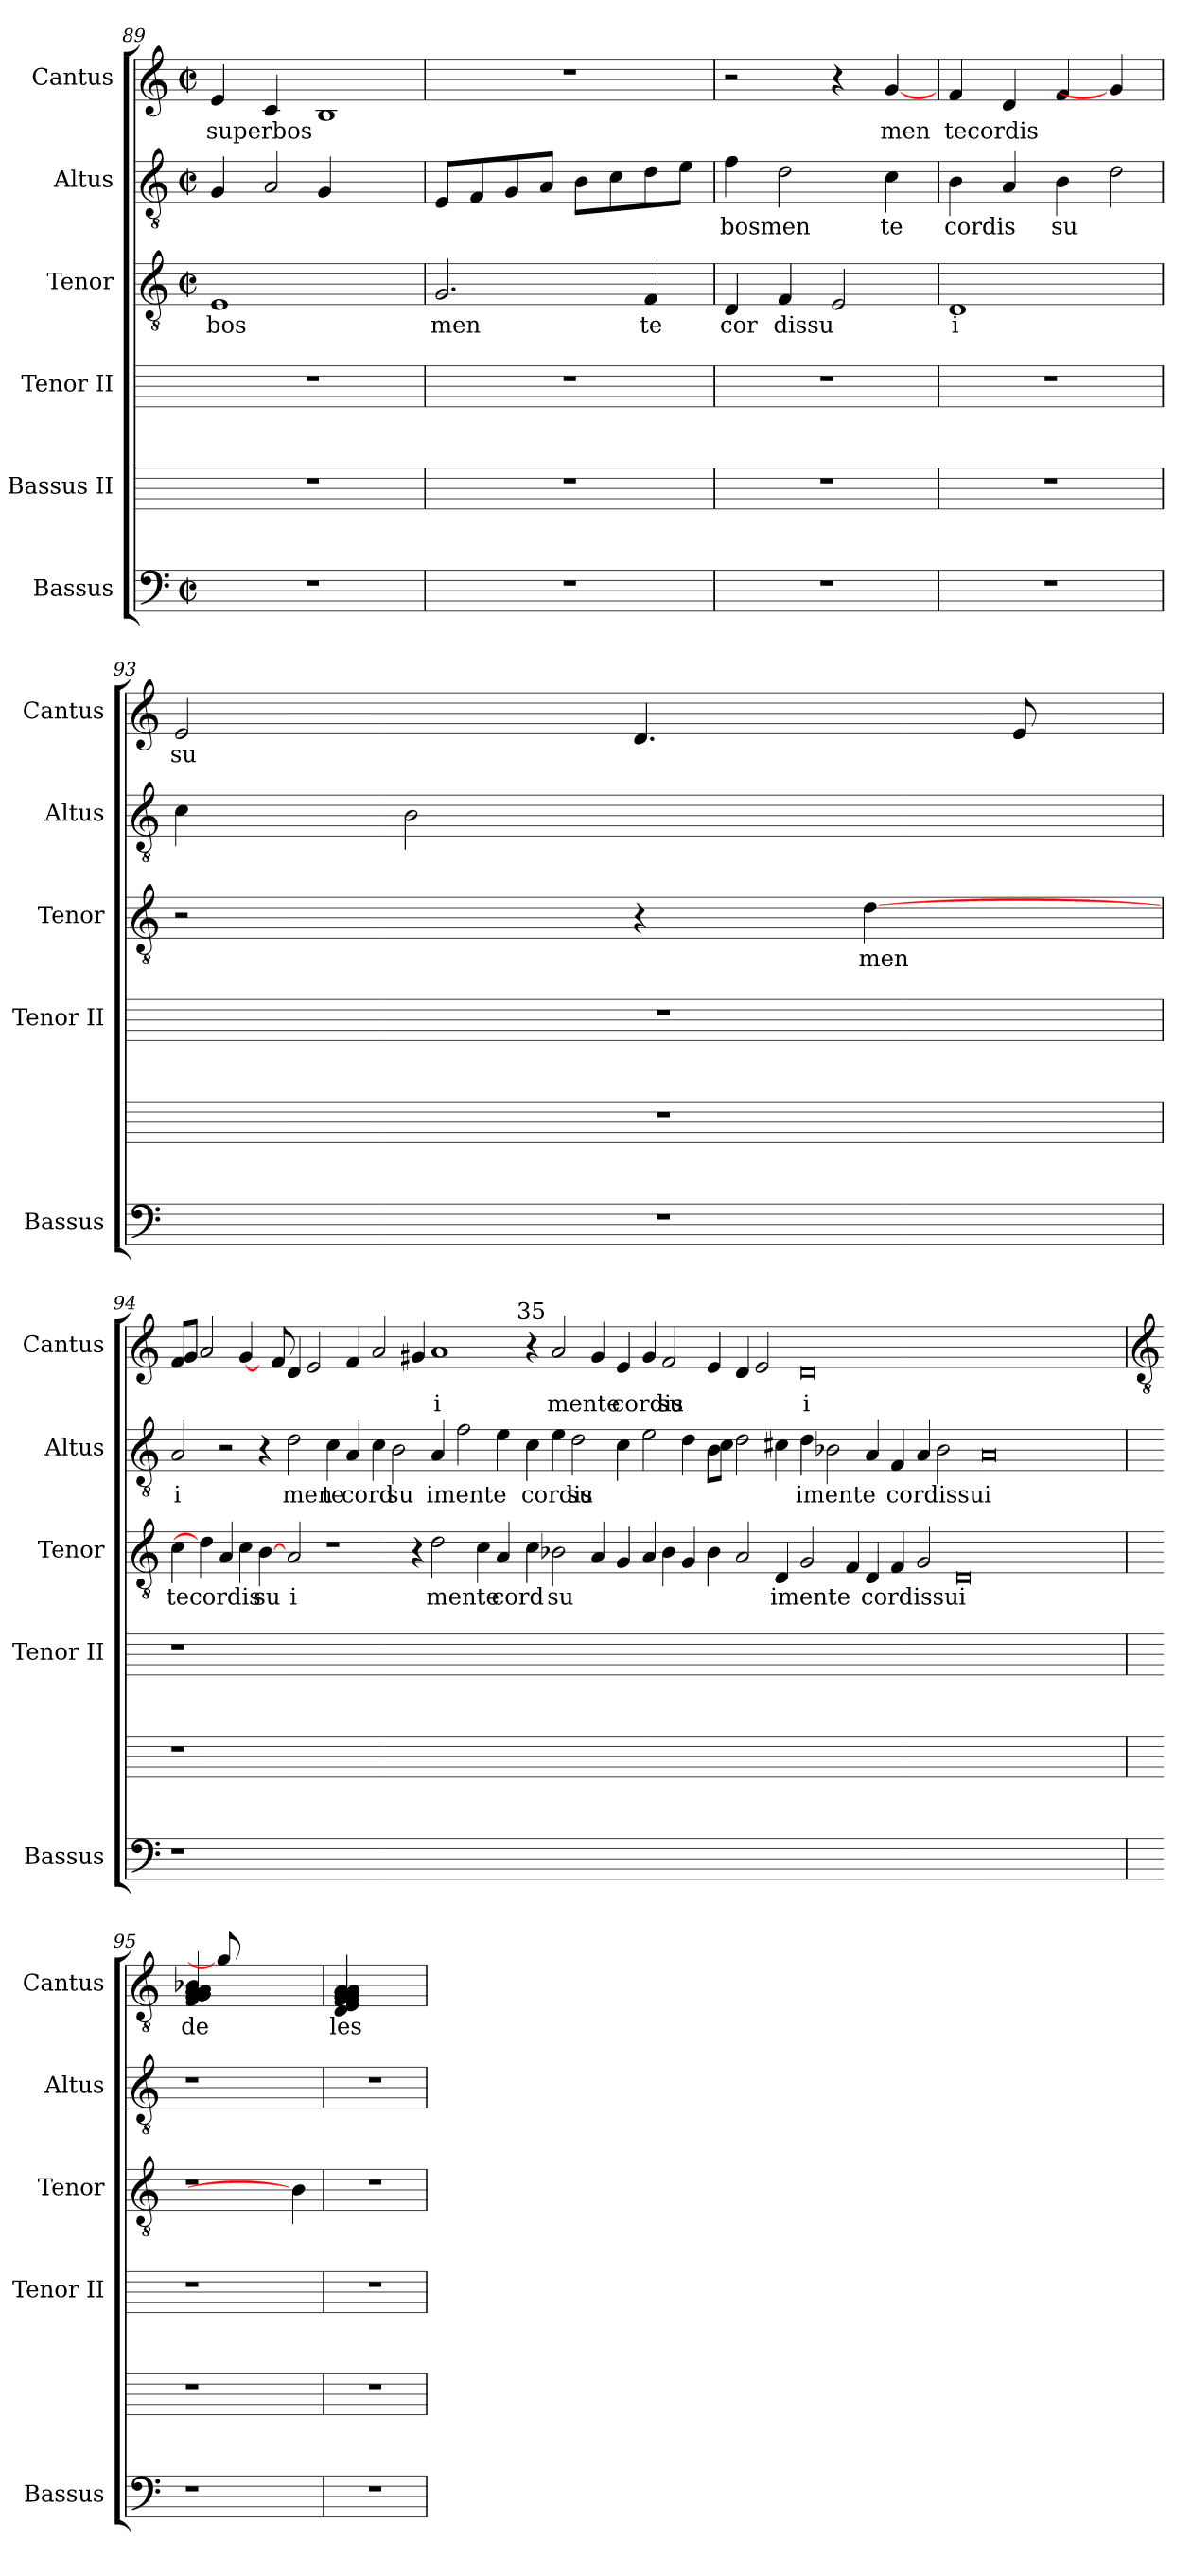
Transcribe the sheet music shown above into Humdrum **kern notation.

**kern	**kern	**kern	**kern	**text	**kern	**text	**kern	**text
*part6	*part5	*part4	*part3	*part3	*part2	*part2	*part1	*part1
*staff6	*staff5	*staff4	*staff3	*staff3	*staff2	*staff2	*staff1	*staff1
*I"Bassus	*I"Bassus II	*I"Tenor II	*I"Tenor	*	*I"Altus	*	*I"Cantus	*
*I'Bassus	*	*I'Tenor II	*I'Tenor	*	*I'Altus	*	*I'Cantus	*
*clefF4	*	*	*clefGv2	*	*clefGv2	*	*clefG2	*
*k[]	*	*	*k[]	*	*k[]	*	*k[]	*
*C:	*	*	*C:	*	*C:	*	*C:	*
*M2/2	*	*	*M2/2	*	*M2/2	*	*M2/2	*
*met(c|)	*	*	*met(c|)	*	*met(c|)	*	*met(c|)	*
=89	=89	=89	=89	=89	=89	=89	=89	=89
!	!	!	!LO:N:vis=1	!LO:LY:b:cj	!	!	!	!LO:LY:b
1r	1r	1r	4E	bos	4G/	.	4e/	-superbos
!	!	!	!	!	!LO:N:vis=2	!	!	!
.	.	.	2.ryy	.	4A/	.	4c/	.
!	!	!	!	!	!	!	!LO:N:vis=1	!
.	.	.	.	.	4G/	.	4B	.
.	.	.	.	.	4ryy	.	4ryy	.
=90	=90	=90	=90	=90	=90	=90	=90	=90
!	!	!	!	!LO:LY:b:cj	!	!	!	!
1r	1r	1r	2.G/	men	8E/L	.	1r	.
.	.	.	.	.	8F/	.	.	.
.	.	.	.	.	8G/	.	.	.
.	.	.	.	.	8A/J	.	.	.
.	.	.	.	.	8B\L	.	.	.
.	.	.	.	.	8c\	.	.	.
!	!	!	!	!LO:LY:b:cj	!	!	!	!
.	.	.	4F/	te	8d\	.	.	.
.	.	.	.	.	8e\J	.	.	.
=91	=91	=91	=91	=91	=91	=91	=91	=91
!	!	!	!	!LO:LY:b:cj	!	!LO:LY:b	!	!
1r	1r	1r	4D/	cor	4f\	bosmen	2r	.
!	!	!	!	!LO:LY:b:cj	!	!	!	!
.	.	.	4F/	dissu	2d\	.	.	.
.	.	.	2E/	.	.	.	4r	.
!	!	!	!	!	!	!LO:LY:b:cj	!	!LO:LY:b:cj
.	.	.	.	.	4c\	te	[4g/	men
=92	=92	=92	=92	=92	=92	=92	=92	=92
!	!	!	!LO:N:vis=1	!LO:LY:b:cj	!	!LO:LY:b:cj	!	!LO:LY:b
1r	1r	1r	4D	i	4B\	cordis	4f/	tecordis
.	.	.	2.ryy	.	4A/	.	4d/	.
!	!	!	!	!	!	!LO:LY:b:cj	!	!
.	.	.	.	.	4B\	su	4f>/	.
!	!	!	!	!	!LO:N:vis=2	!	!	!
.	.	.	.	.	4d\	.	4g/]	.
=93	=93	=93	=93	=93	=93	=93	=93	=93
!	!	!	!	!	!	!	!	!LO:LY:b:cj
1r	1r	1r	2r	.	4c\	.	2e/	su
.	.	.	.	.	2B\	.	.	.
.	.	.	4r	.	.	.	4.d/	.
!	!	!	!	!LO:LY:b:cj	!	!	!	!
.	.	.	[4d\	men	4ryy	.	.	.
.	.	.	.	.	.	.	8e/	.
!!LO:LB:g=z
=94	=94	=94	=94	=94	=94	=94	=94	=94
!	!	!	!	!LO:LY:b	!	!LO:LY:b:cj	!	!
*	*	*	*	*	*	*	*^	*
*	*	*	*	*	*	*	*	*^	*
1r	1r	1r	4c\	tecordis	2A/	i	8f/L	8ryy	1ryy	.
.	.	.	.	.	.	.	8g/J	64ryy	.	.
.	.	.	.	.	.	.	.	1ryy	.	.
.	.	.	4d\]	.	.	.	2a/	.	.	.
.	.	.	4A/	.	2r	.	.	.	.	.
.	.	.	4c\	.	.	.	[4g/	.	.	.
!	!	!	!	!LO:LY:b:cj	!	!	!	!	!	!
000ryy	000ryy	000ryy	[4B\	su	4r	.	8ryy	.	1ryy	.
.	.	.	.	.	.	.	8f/	.	.	.
.	.	.	.	.	.	.	.	1ryy	.	.
!	!	!	!	!LO:LY:b:cj	!	!LO:LY:b:cj	!	!	!	!
.	.	.	2A/	i	2d\	men	4d/	.	.	.
.	.	.	.	.	.	.	2e/	.	.	.
!	!	!	!	!	!	!LO:LY:b:cj	!	!	!	!
.	.	.	1r	.	4c\	te	.	.	.	.
!	!	!	!	!	!	!LO:LY:b:cj	!	!	!	!
.	.	.	.	.	4A/	cord	4f/	.	1ryy	.
.	.	.	.	.	.	.	.	1ryy	.	.
.	.	.	.	.	4c\	.	2a/	.	.	.
!	!	!	!	!	!	!LO:LY:b:cj	!	!	!	!
.	.	.	.	.	2B\	su	.	.	.	.
.	.	.	4r	.	.	.	4g#/	.	.	.
!	!	!	!	!LO:LY:b:cj	!	!LO:LY:b:cj	!	!	!	!LO:LY:b:cj
.	.	.	2d\	mente	4A/	imente	1a	.	2ryy	i
.	.	.	.	.	.	.	.	1ryy	.	.
.	.	.	.	.	2f\	.	.	.	.	.
.	.	.	4c\	.	.	.	.	.	4ryy	.
!	!	!	!	!LO:LY:b:cj	!	!	!	!	!	!
.	.	.	4A/	cord	4e\	.	.	.	8ryy	.
.	.	.	.	.	.	.	.	.	32.ryy	.
!	!	!	!	!	!	!	!	!	!LO:TX:a:t=35	!
.	.	.	.	.	.	.	.	.	1ryy	.
!	!	!	!	!	!	!LO:LY:b:cj	!	!	!	!
.	.	.	4c\	.	4c\	cordis	4r	.	.	.
.	.	.	.	.	.	.	.	1ryy	.	.
!	!	!	!	!LO:LY:b:cj	!	!	!	!	!	!LO:LY:b:cj
.	.	.	2B-\	su	4e\	.	2a/	.	.	mente
!	!	!	!	!	!	!LO:LY:b:cj	!	!	!	!
.	.	.	.	.	2d\	su	.	.	.	.
.	.	.	4A/	.	.	.	4g#/	.	.	.
.	.	.	.	.	.	.	.	.	1ryy	.
!	!	!	!	!	!	!	!	!	!	!LO:LY:b:cj
.	.	.	4G/	.	4c\	.	4e/	.	.	cordis
.	.	.	.	.	.	.	.	1ryy	.	.
.	.	.	4A/	.	2e\	.	4g#/	.	.	.
!	!	!	!	!	!	!	!	!	!	!LO:LY:b:cj
.	.	.	4B-\	.	.	.	2f/	.	.	su
.	.	.	4G/	.	4d\	.	.	.	.	.
.	.	.	.	.	.	.	.	.	1ryy	.
.	.	.	4B-\	.	8B\L	.	4e/	.	.	.
.	.	.	.	.	8c\J	.	.	.	.	.
.	.	.	.	.	.	.	.	1ryy	.	.
.	.	.	2A/	.	2d\	.	4d/	.	.	.
.	.	.	.	.	.	.	2e/	.	.	.
!	!	!	!	!LO:LY:b:cj	!	!	!	!	!	!
.	.	.	4D/	imente	4c#\	.	.	.	.	.
.	.	.	.	.	.	.	.	.	1ryy	.
!	!	!	!	!	!	!LO:LY:b	!	!	!	!LO:LY:b:cj
.	.	.	2G/	.	4d\	imente	0d	.	.	i
.	.	.	.	.	.	.	.	1ryy	.	.
.	.	.	.	.	2B-X\	.	.	.	.	.
.	.	.	4F/	.	.	.	.	.	.	.
!	!	!	!	!LO:LY:b	!	!	!	!	!	!
.	.	.	4D/	cordissu	4A/	.	.	.	.	.
.	.	.	.	.	.	.	.	.	1ryy	.
!	!	!	!	!	!	!LO:LY:b	!	!	!	!
.	.	.	4F/	.	4F/	cordissu	.	.	.	.
.	.	.	.	.	.	.	.	1ryy	.	.
.	.	.	2G/	.	4A/	.	.	.	.	.
.	.	.	.	.	2B-\	.	.	.	.	.
!	!	!	!	!LO:LY:b:cj	!	!	!	!	!	!
.	.	.	0D	i	.	.	.	.	.	.
.	.	.	.	.	.	.	.	.	1ryy	.
!	!	!	!	!	!	!LO:LY:b:cj	!	!	!	!
0ryy	0ryy	0ryy	.	.	0A	i	0ryy	.	.	.
.	.	.	.	.	.	.	.	1ryy	.	.
.	.	.	.	.	.	.	.	.	1ryy	.
.	.	.	.	.	.	.	.	2ryy	.	.
.	.	.	.	.	.	.	.	4ryy	.	.
.	.	.	4ryy	.	.	.	.	.	.	.
.	.	.	.	.	.	.	.	16..ryy	.	.
.	.	.	.	.	.	.	.	.	16ryy	.
.	.	.	.	.	.	.	.	.	64ryy	.
*	*	*	*	*	*	*	*v	*v	*v	*
!!LO:LB:g=z
=95	=95	=95	=95	=95!	=95	=95!	=95!	=95!
*	*	*	*	*	*	*	*clefGv2	*
*	*	*	*	*	*	*	*^	*
*	*	*	*	*	*	*	*	*^	*
!	!	!	!	!	!	!	!	!	!	!LO:LY:b:cj
*	*	*	*	*	*	*	*v	*v	*v	*
1r	1r	1r	1r	.	1r	.	(>(>(>(>(>4F/ 4G/ 4A/ 4A/ 4A/ 4A/ 4A/ 4G/ 4G/ 4B-X/ 4A/ 4A/ 4G/ 4G/ 4A/	de
.	.	.	.	.	.	.	8g/]	.
.	.	.	.	.	.	.	2..ryy	.
4ryy	4ryy	4ryy	4B\]	.	4ryy	.	.	.
=96	=96	=96	=96	=96	=96	=96	=96	=96
!	!	!	!	!	!	!	!	!LO:LY:b
1r	1r	1r	1r	.	1r	.	(>(>4A/ 4A/ 4A/ 4G/ 4F/ 4G/ 4A/ 4G/ 4G/ 4F/ 4E/ 4D/	les
.	.	.	.	.	.	.	2.ryy	.
=	=	=	=	=	=	=	=	=
*-	*-	*-	*-	*-	*-	*-	*-	*-
